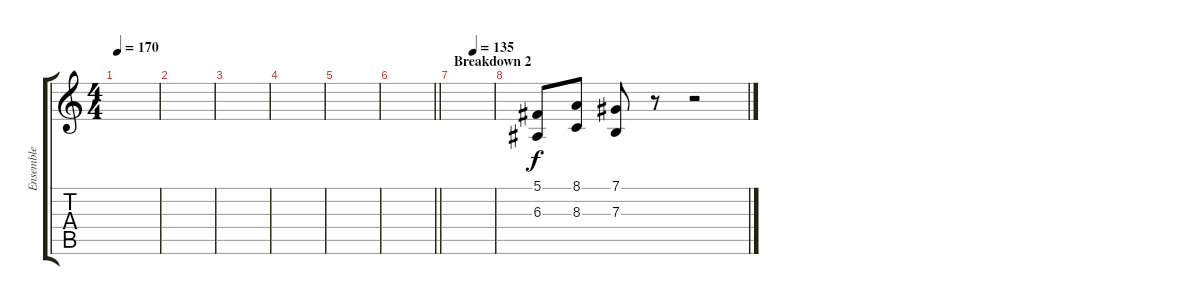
\track ("Ensemble" "Ensemble") {instrument stringensemble1}
\staff {score tabs}
\tuning (Db4 Ab3 E3 B2 Gb2 B1) {hide}
\ts (4 4)
\tempo 170
\clef g2
\ks c
|
|
|
|
|
\barLineRight lightlight
|
\section ("" "Breakdown 2")
\tempo (135 0.5)
|
(5.1 6.3).8{instrument overdrivenguitar} (8.1 8.3).8 (7.1 7.3).8 r.8 r.2
